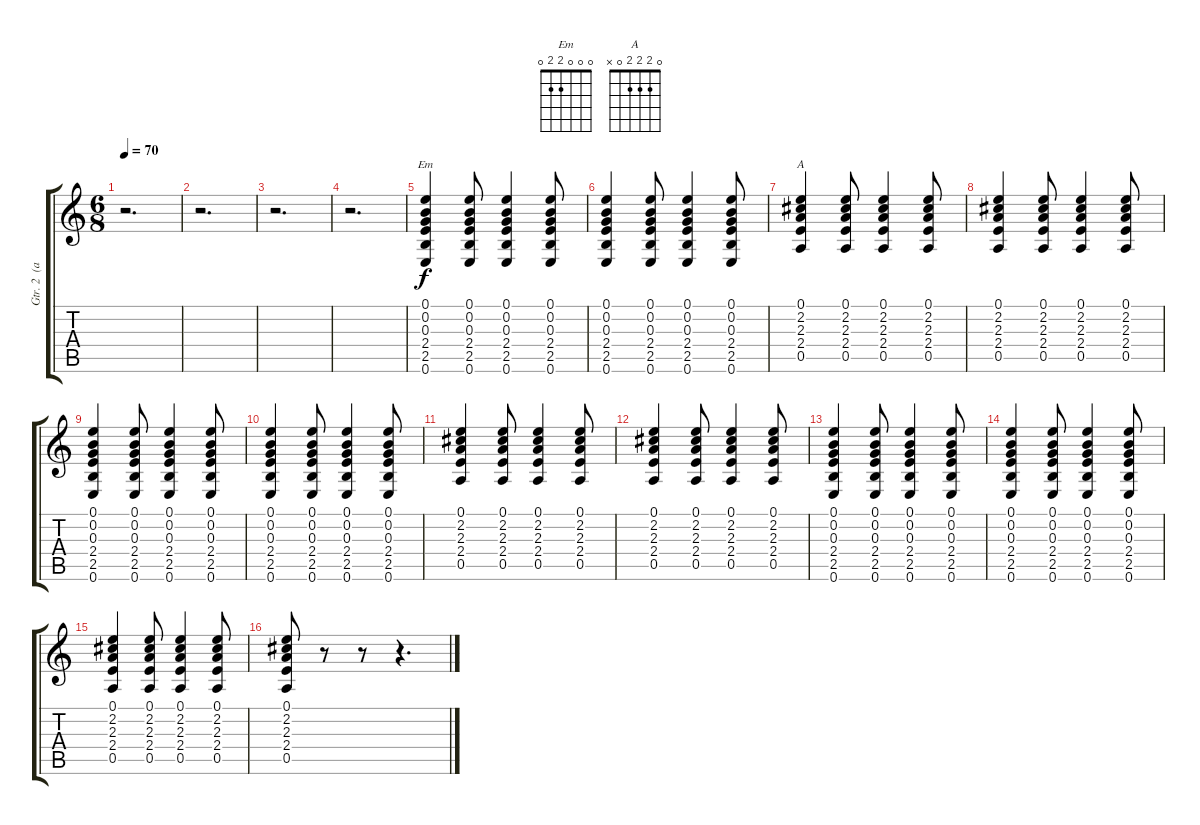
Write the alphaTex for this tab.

\track ("Gtr. 2  (acous.)" "Gtr. 2  (a") {instrument acousticguitarsteel}
\staff {score tabs}
\tuning (E4 B3 G3 D3 A2 E2) {hide}
\chord ("Em" 0 0 0 2 2 0)
\chord ("A" 0 2 2 2 0 x)
\ts (6 8)
\tempo 70
\clef g2
\ks c
r.2{d dy f} |
r.2{d} |
r.2{d} |
r.2{d} |
(0.1 0.2 0.3 2.4 2.5 0.6).4{ch "Em"} (0.1 0.2 0.3 2.4 2.5 0.6).8 (0.1 0.2 0.3 2.4 2.5 0.6).4 (0.1 0.2 0.3 2.4 2.5 0.6).8 |
(0.1 0.2 0.3 2.4 2.5 0.6).4 (0.1 0.2 0.3 2.4 2.5 0.6).8 (0.1 0.2 0.3 2.4 2.5 0.6).4 (0.1 0.2 0.3 2.4 2.5 0.6).8 |
(0.1 2.2 2.3 2.4 0.5).4{ch "A"} (0.1 2.2 2.3 2.4 0.5).8 (0.1 2.2 2.3 2.4 0.5).4 (0.1 2.2 2.3 2.4 0.5).8 |
(0.1 2.2 2.3 2.4 0.5).4 (0.1 2.2 2.3 2.4 0.5).8 (0.1 2.2 2.3 2.4 0.5).4 (0.1 2.2 2.3 2.4 0.5).8 |
(0.1 0.2 0.3 2.4 2.5 0.6).4 (0.1 0.2 0.3 2.4 2.5 0.6).8 (0.1 0.2 0.3 2.4 2.5 0.6).4 (0.1 0.2 0.3 2.4 2.5 0.6).8 |
(0.1 0.2 0.3 2.4 2.5 0.6).4 (0.1 0.2 0.3 2.4 2.5 0.6).8 (0.1 0.2 0.3 2.4 2.5 0.6).4 (0.1 0.2 0.3 2.4 2.5 0.6).8 |
(0.1 2.2 2.3 2.4 0.5).4 (0.1 2.2 2.3 2.4 0.5).8 (0.1 2.2 2.3 2.4 0.5).4 (0.1 2.2 2.3 2.4 0.5).8 |
(0.1 2.2 2.3 2.4 0.5).4 (0.1 2.2 2.3 2.4 0.5).8 (0.1 2.2 2.3 2.4 0.5).4 (0.1 2.2 2.3 2.4 0.5).8 |
(0.1 0.2 0.3 2.4 2.5 0.6).4 (0.1 0.2 0.3 2.4 2.5 0.6).8 (0.1 0.2 0.3 2.4 2.5 0.6).4 (0.1 0.2 0.3 2.4 2.5 0.6).8 |
(0.1 0.2 0.3 2.4 2.5 0.6).4 (0.1 0.2 0.3 2.4 2.5 0.6).8 (0.1 0.2 0.3 2.4 2.5 0.6).4 (0.1 0.2 0.3 2.4 2.5 0.6).8 |
(0.1 2.2 2.3 2.4 0.5).4 (0.1 2.2 2.3 2.4 0.5).8 (0.1 2.2 2.3 2.4 0.5).4 (0.1 2.2 2.3 2.4 0.5).8 |
(0.1 2.2 2.3 2.4 0.5).8 r.8 r.8 r.4{d}
